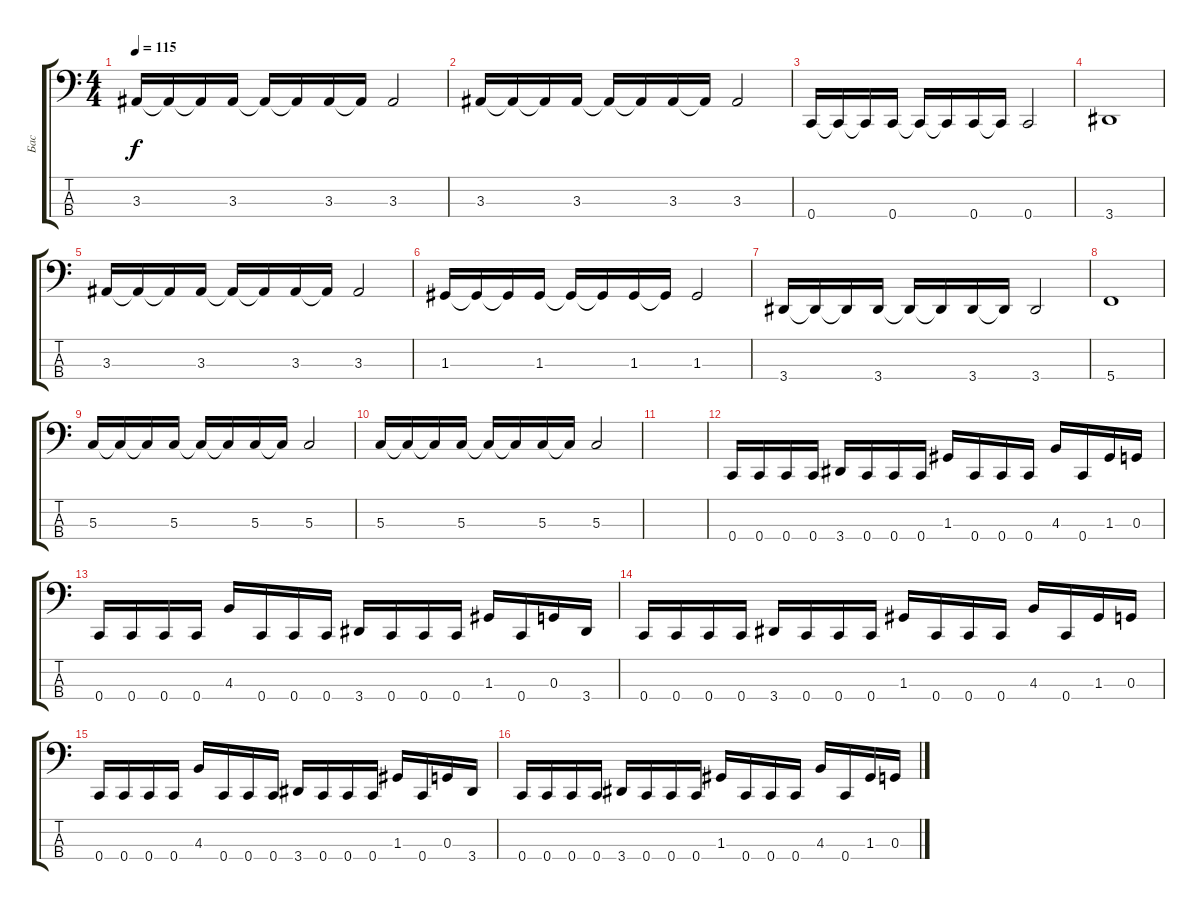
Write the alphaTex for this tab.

\track ("Бас" "Бас") {instrument electricbassfinger}
\staff {score tabs}
\tuning (F2 C2 G1 C1) {hide}
\ts (4 4)
\tempo 115
\clef f4
\ks c
3.3.16{dy f} 3.3{t}.16 3.3{t}.16 3.3.16 3.3{t}.16 3.3{t}.16 3.3.16 3.3{t}.16 3.3.2 |
3.3.16 3.3{t}.16 3.3{t}.16 3.3.16 3.3{t}.16 3.3{t}.16 3.3.16 3.3{t}.16 3.3.2 |
0.4.16 0.4{t}.16 0.4{t}.16 0.4.16 0.4{t}.16 0.4{t}.16 0.4.16 0.4{t}.16 0.4.2 |
3.4.1 |
3.3.16 3.3{t}.16 3.3{t}.16 3.3.16 3.3{t}.16 3.3{t}.16 3.3.16 3.3{t}.16 3.3.2 |
1.3.16 1.3{t}.16 1.3{t}.16 1.3.16 1.3{t}.16 1.3{t}.16 1.3.16 1.3{t}.16 1.3.2 |
3.4.16 3.4{t}.16 3.4{t}.16 3.4.16 3.4{t}.16 3.4{t}.16 3.4.16 3.4{t}.16 3.4.2 |
5.4.1 |
5.3.16 5.3{t}.16 5.3{t}.16 5.3.16 5.3{t}.16 5.3{t}.16 5.3.16 5.3{t}.16 5.3.2 |
5.3.16 5.3{t}.16 5.3{t}.16 5.3.16 5.3{t}.16 5.3{t}.16 5.3.16 5.3{t}.16 5.3.2 |
|
0.4.16 0.4.16 0.4.16 0.4.16 3.4.16 0.4.16 0.4.16 0.4.16 1.3.16 0.4.16 0.4.16 0.4.16 4.3.16 0.4.16 1.3.16 0.3.16 |
0.4.16 0.4.16 0.4.16 0.4.16 4.3.16 0.4.16 0.4.16 0.4.16 3.4.16 0.4.16 0.4.16 0.4.16 1.3.16 0.4.16 0.3.16 3.4.16 |
0.4.16 0.4.16 0.4.16 0.4.16 3.4.16 0.4.16 0.4.16 0.4.16 1.3.16 0.4.16 0.4.16 0.4.16 4.3.16 0.4.16 1.3.16 0.3.16 |
0.4.16 0.4.16 0.4.16 0.4.16 4.3.16 0.4.16 0.4.16 0.4.16 3.4.16 0.4.16 0.4.16 0.4.16 1.3.16 0.4.16 0.3.16 3.4.16 |
0.4.16 0.4.16 0.4.16 0.4.16 3.4.16 0.4.16 0.4.16 0.4.16 1.3.16 0.4.16 0.4.16 0.4.16 4.3.16 0.4.16 1.3.16 0.3.16
